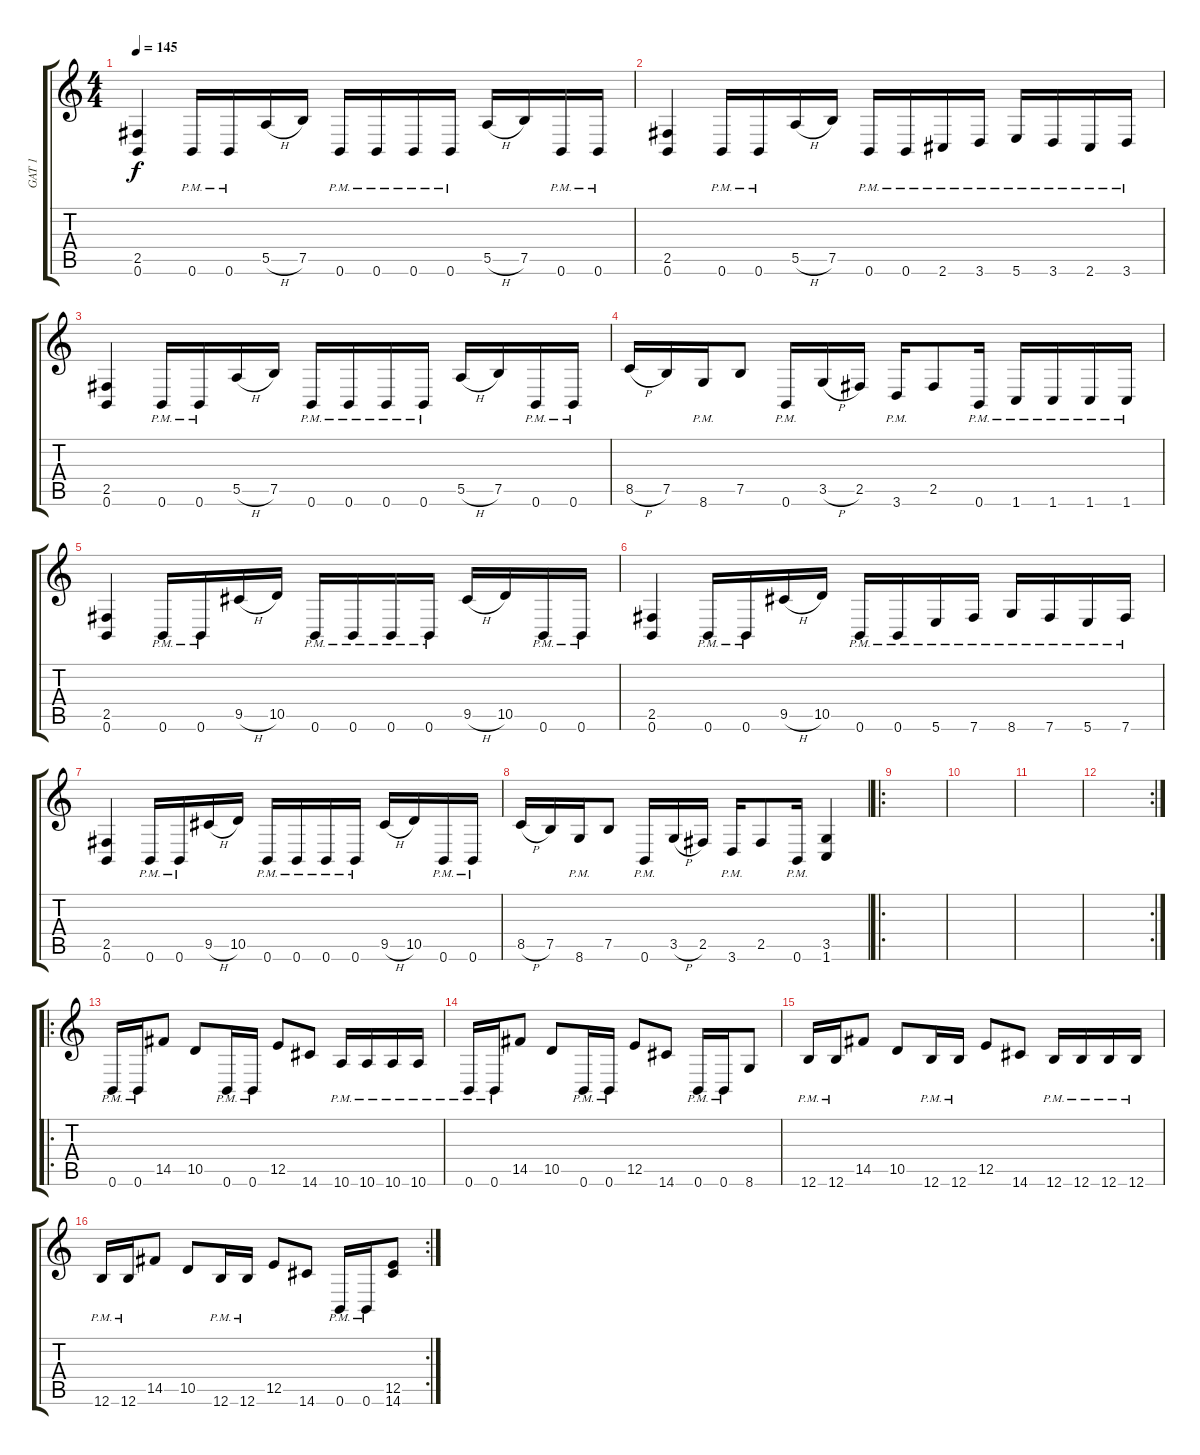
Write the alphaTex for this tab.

\track ("GAT 1" "GAT 1") {instrument distortionguitar}
\staff {score tabs}
\tuning (B3 Gb3 D3 A2 E2 B1) {hide}
\ts (4 4)
\tempo 145
\clef g2
\ks c
(2.5 0.6).4{dy f} 0.6{pm}.16 0.6{pm}.16 5.5{h}.16 7.5.16 0.6{pm}.16 0.6{pm}.16 0.6{pm}.16 0.6{pm}.16 5.5{h}.16 7.5.16 0.6{pm}.16 0.6{pm}.16 |
(2.5 0.6).4 0.6{pm}.16 0.6{pm}.16 5.5{h}.16 7.5.16 0.6{pm}.16 0.6{pm}.16 2.6{pm}.16 3.6{pm}.16 5.6{pm}.16 3.6{pm}.16 2.6{pm}.16 3.6{pm}.16 |
(2.5 0.6).4 0.6{pm}.16 0.6{pm}.16 5.5{h}.16 7.5.16 0.6{pm}.16 0.6{pm}.16 0.6{pm}.16 0.6{pm}.16 5.5{h}.16 7.5.16 0.6{pm}.16 0.6{pm}.16 |
8.5{h}.16 7.5.16 8.6{pm}.16 7.5.8 0.6{pm}.16 3.5{h}.16 2.5.16 3.6{pm}.16 2.5.8 0.6{pm}.16 1.6{pm}.16 1.6{pm}.16 1.6{pm}.16 1.6{pm}.16 |
(2.5 0.6).4 0.6{pm}.16 0.6{pm}.16 9.5{h}.16 10.5.16 0.6{pm}.16 0.6{pm}.16 0.6{pm}.16 0.6{pm}.16 9.5{h}.16 10.5.16 0.6{pm}.16 0.6{pm}.16 |
(2.5 0.6).4 0.6{pm}.16 0.6{pm}.16 9.5{h}.16 10.5.16 0.6{pm}.16 0.6{pm}.16 5.6{pm}.16 7.6{pm}.16 8.6{pm}.16 7.6{pm}.16 5.6{pm}.16 7.6{pm}.16 |
(2.5 0.6).4 0.6{pm}.16 0.6{pm}.16 9.5{h}.16 10.5.16 0.6{pm}.16 0.6{pm}.16 0.6{pm}.16 0.6{pm}.16 9.5{h}.16 10.5.16 0.6{pm}.16 0.6{pm}.16 |
8.5{h}.16 7.5.16 8.6{pm}.16 7.5.8 0.6{pm}.16 3.5{h}.16 2.5.16 3.6{pm}.16 2.5.8 0.6{pm}.16 (3.5 1.6).4 |
\ro
|
|
|
\rc 2
|
\ro
0.6{pm}.16 0.6{pm}.16 14.5.8 10.5.8 0.6{pm}.16 0.6{pm}.16 12.5.8 14.6.8 10.6{pm}.16 10.6{pm}.16 10.6{pm}.16 10.6{pm}.16 |
0.6{pm}.16 0.6{pm}.16 14.5.8 10.5.8 0.6{pm}.16 0.6{pm}.16 12.5.8 14.6.8 0.6{pm}.16 0.6{pm}.16 8.6.8 |
12.6{pm}.16 12.6{pm}.16 14.5.8 10.5.8 12.6{pm}.16 12.6{pm}.16 12.5.8 14.6.8 12.6{pm}.16 12.6{pm}.16 12.6{pm}.16 12.6{pm}.16 |
\rc 2
12.6{pm}.16 12.6{pm}.16 14.5.8 10.5.8 12.6{pm}.16 12.6{pm}.16 12.5.8 14.6.8 0.6{pm}.16 0.6{pm}.16 (12.5 14.6).8
